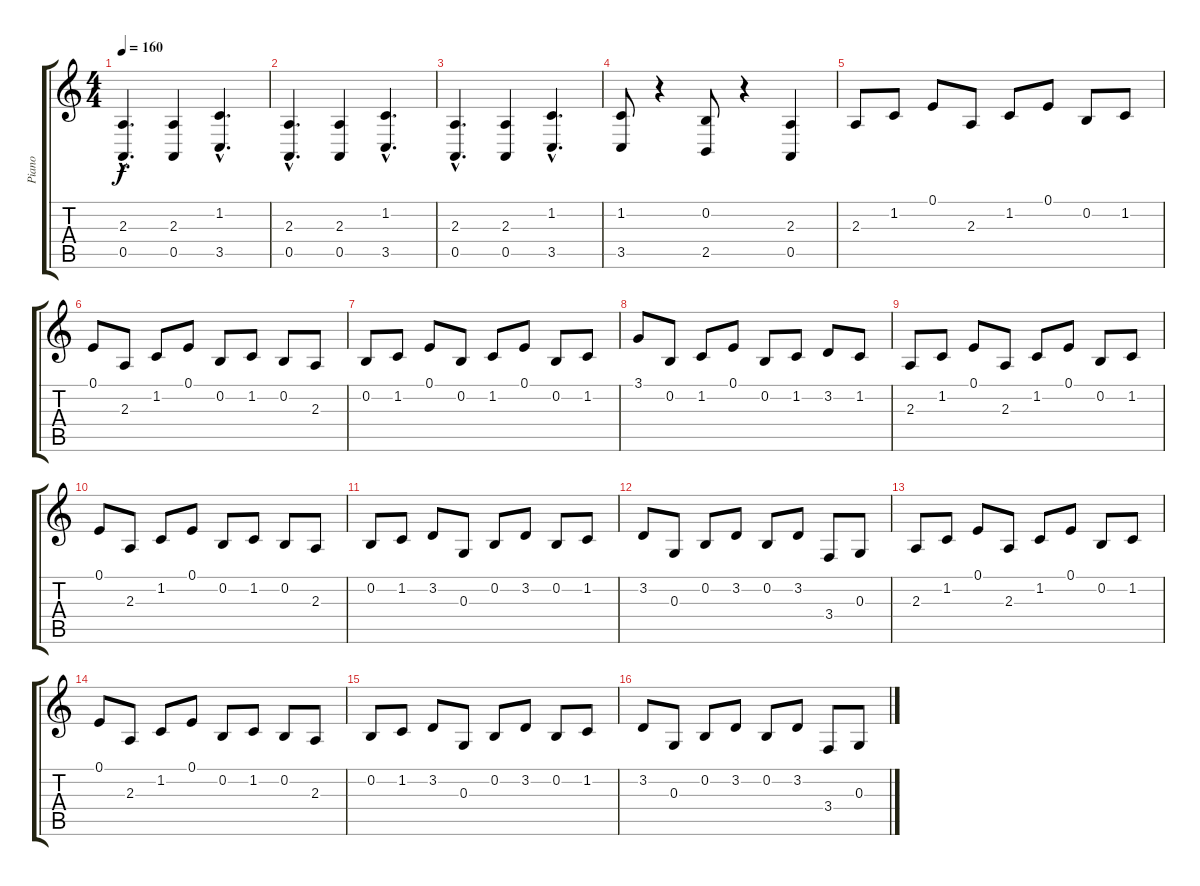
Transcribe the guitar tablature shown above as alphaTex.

\track ("Piano" "Piano") {instrument acousticgrandpiano}
\staff {score tabs}
\tuning (E4 B3 G3 D3 A2 E2) {hide}
\ts (4 4)
\tempo 160
\clef g2
\ks c
(2.3{hac} 0.5{hac}).4{d dy f} (2.3 0.5).4 (1.2{hac} 3.5{hac}).4{d} |
(2.3{hac} 0.5{hac}).4{d} (2.3 0.5).4 (1.2{hac} 3.5{hac}).4{d} |
(2.3{hac} 0.5{hac}).4{d} (2.3 0.5).4 (1.2{hac} 3.5{hac}).4{d} |
(1.2 3.5).8 r.4 (0.2 2.5).8 r.4 (2.3 0.5).4 |
2.3.8 1.2.8 0.1.8 2.3.8 1.2.8 0.1.8 0.2.8 1.2.8 |
0.1.8 2.3.8 1.2.8 0.1.8 0.2.8 1.2.8 0.2.8 2.3.8 |
0.2.8 1.2.8 0.1.8 0.2.8 1.2.8 0.1.8 0.2.8 1.2.8 |
3.1.8 0.2.8 1.2.8 0.1.8 0.2.8 1.2.8 3.2.8 1.2.8 |
2.3.8 1.2.8 0.1.8 2.3.8 1.2.8 0.1.8 0.2.8 1.2.8 |
0.1.8 2.3.8 1.2.8 0.1.8 0.2.8 1.2.8 0.2.8 2.3.8 |
0.2.8 1.2.8 3.2.8 0.3.8 0.2.8 3.2.8 0.2.8 1.2.8 |
3.2.8 0.3.8 0.2.8 3.2.8 0.2.8 3.2.8 3.4.8 0.3.8 |
2.3.8 1.2.8 0.1.8 2.3.8 1.2.8 0.1.8 0.2.8 1.2.8 |
0.1.8 2.3.8 1.2.8 0.1.8 0.2.8 1.2.8 0.2.8 2.3.8 |
0.2.8 1.2.8 3.2.8 0.3.8 0.2.8 3.2.8 0.2.8 1.2.8 |
3.2.8 0.3.8 0.2.8 3.2.8 0.2.8 3.2.8 3.4.8 0.3.8
